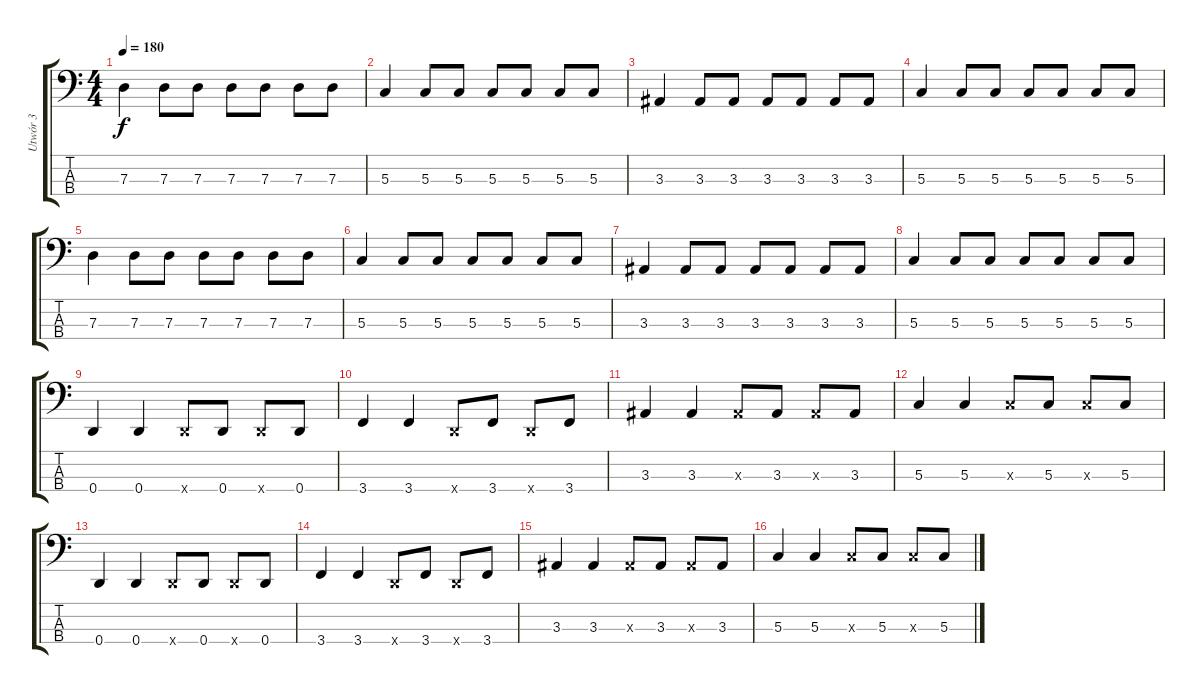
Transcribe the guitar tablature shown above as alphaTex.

\track ("Utwór 3" "Utwór 3") {instrument electricbassfinger}
\staff {score tabs}
\tuning (F2 C2 G1 D1) {hide}
\ts (4 4)
\tempo 180
\clef f4
\ks c
7.3.4{dy f} 7.3.8 7.3.8 7.3.8 7.3.8 7.3.8 7.3.8 |
5.3.4 5.3.8 5.3.8 5.3.8 5.3.8 5.3.8 5.3.8 |
3.3.4 3.3.8 3.3.8 3.3.8 3.3.8 3.3.8 3.3.8 |
5.3.4 5.3.8 5.3.8 5.3.8 5.3.8 5.3.8 5.3.8 |
7.3.4 7.3.8 7.3.8 7.3.8 7.3.8 7.3.8 7.3.8 |
5.3.4 5.3.8 5.3.8 5.3.8 5.3.8 5.3.8 5.3.8 |
3.3.4 3.3.8 3.3.8 3.3.8 3.3.8 3.3.8 3.3.8 |
5.3.4 5.3.8 5.3.8 5.3.8 5.3.8 5.3.8 5.3.8 |
0.4.4 0.4.4 0.4{x}.8 0.4.8 0.4{x}.8 0.4.8 |
3.4.4 3.4.4 0.4{x}.8 3.4.8 0.4{x}.8 3.4.8 |
3.3.4 3.3.4 3.3{x}.8 3.3.8 3.3{x}.8 3.3.8 |
5.3.4 5.3.4 5.3{x}.8 5.3.8 5.3{x}.8 5.3.8 |
0.4.4 0.4.4 0.4{x}.8 0.4.8 0.4{x}.8 0.4.8 |
3.4.4 3.4.4 0.4{x}.8 3.4.8 0.4{x}.8 3.4.8 |
3.3.4 3.3.4 3.3{x}.8 3.3.8 3.3{x}.8 3.3.8 |
5.3.4 5.3.4 5.3{x}.8 5.3.8 5.3{x}.8 5.3.8
